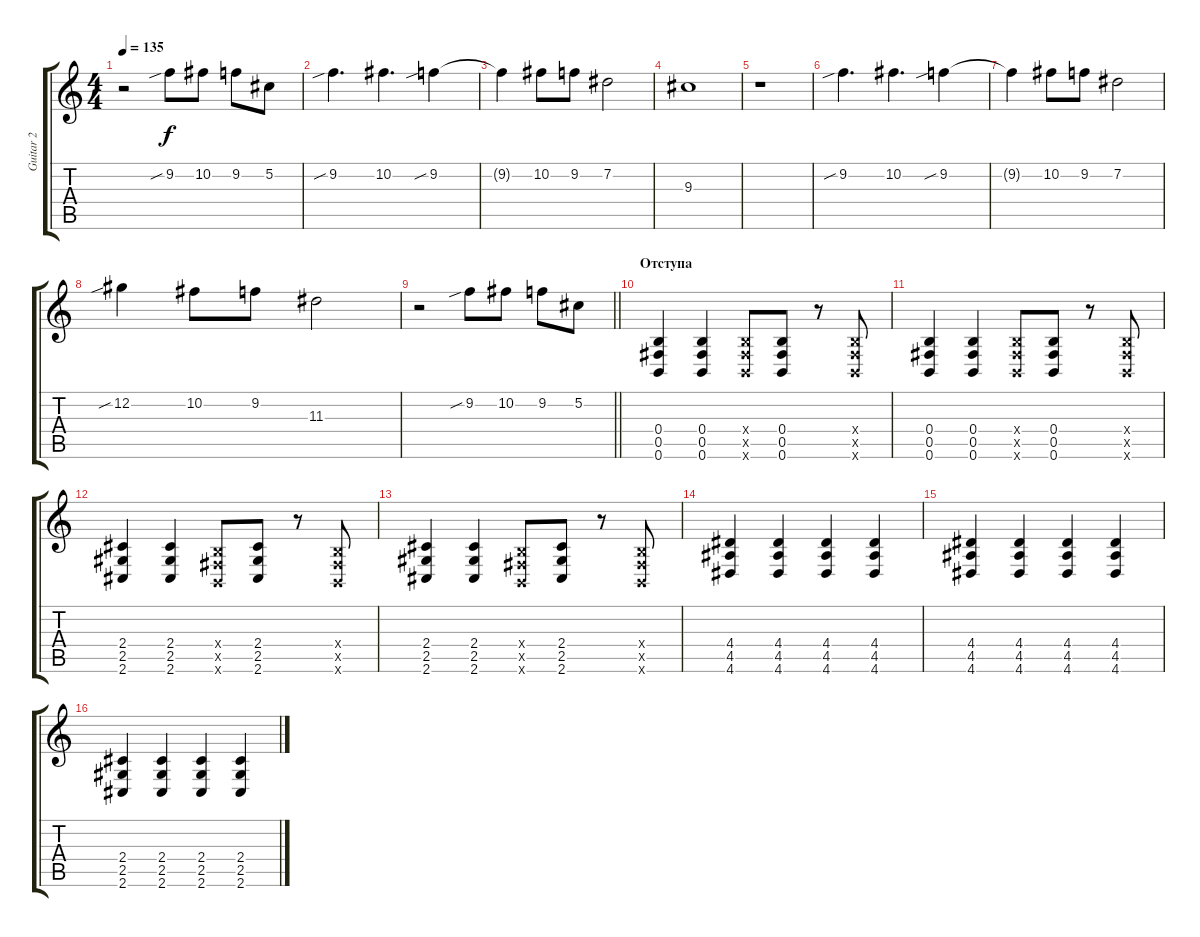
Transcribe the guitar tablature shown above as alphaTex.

\track ("Guitar 2" "Guitar 2") {instrument distortionguitar}
\staff {score tabs}
\tuning (Db4 Ab3 E3 B2 Gb2 B1) {hide}
\ts (4 4)
\tempo 135
\clef g2
\ks c
r.2{dy f} 9.2{sib}.8 10.2.8 9.2.8 5.2.8 |
9.2{sib}.4{d} 10.2.4{d} 9.2{sib}.4 |
9.2{t}.4 10.2.8 9.2.8 7.2.2 |
9.3.1 |
r.1 |
9.2{sib}.4{d} 10.2.4{d} 9.2{sib}.4 |
9.2{t}.4 10.2.8 9.2.8 7.2.2 |
12.2{sib}.4 10.2.8 9.2.8 11.3.2 |
\barLineRight lightlight
r.2 9.2{sib}.8 10.2.8 9.2.8 5.2.8 |
\section ("" "Отступа")
(0.4 0.5 0.6).4 (0.4 0.5 0.6).4 (0.4{x} 0.5{x} 0.6{x}).8 (0.4 0.5 0.6).8 r.8 (0.4{x} 0.5{x} 0.6{x}).8 |
(0.4 0.5 0.6).4 (0.4 0.5 0.6).4 (0.4{x} 0.5{x} 0.6{x}).8 (0.4 0.5 0.6).8 r.8 (0.4{x} 0.5{x} 0.6{x}).8 |
(2.4 2.5 2.6).4 (2.4 2.5 2.6).4 (0.4{x} 0.5{x} 0.6{x}).8 (2.4 2.5 2.6).8 r.8 (0.4{x} 0.5{x} 0.6{x}).8 |
(2.4 2.5 2.6).4 (2.4 2.5 2.6).4 (0.4{x} 0.5{x} 0.6{x}).8 (2.4 2.5 2.6).8 r.8 (0.4{x} 0.5{x} 0.6{x}).8 |
(4.4 4.5 4.6).4 (4.4 4.5 4.6).4 (4.4 4.5 4.6).4 (4.4 4.5 4.6).4 |
(4.4 4.5 4.6).4 (4.4 4.5 4.6).4 (4.4 4.5 4.6).4 (4.4 4.5 4.6).4 |
(2.4 2.5 2.6).4 (2.4 2.5 2.6).4 (2.4 2.5 2.6).4 (2.4 2.5 2.6).4
